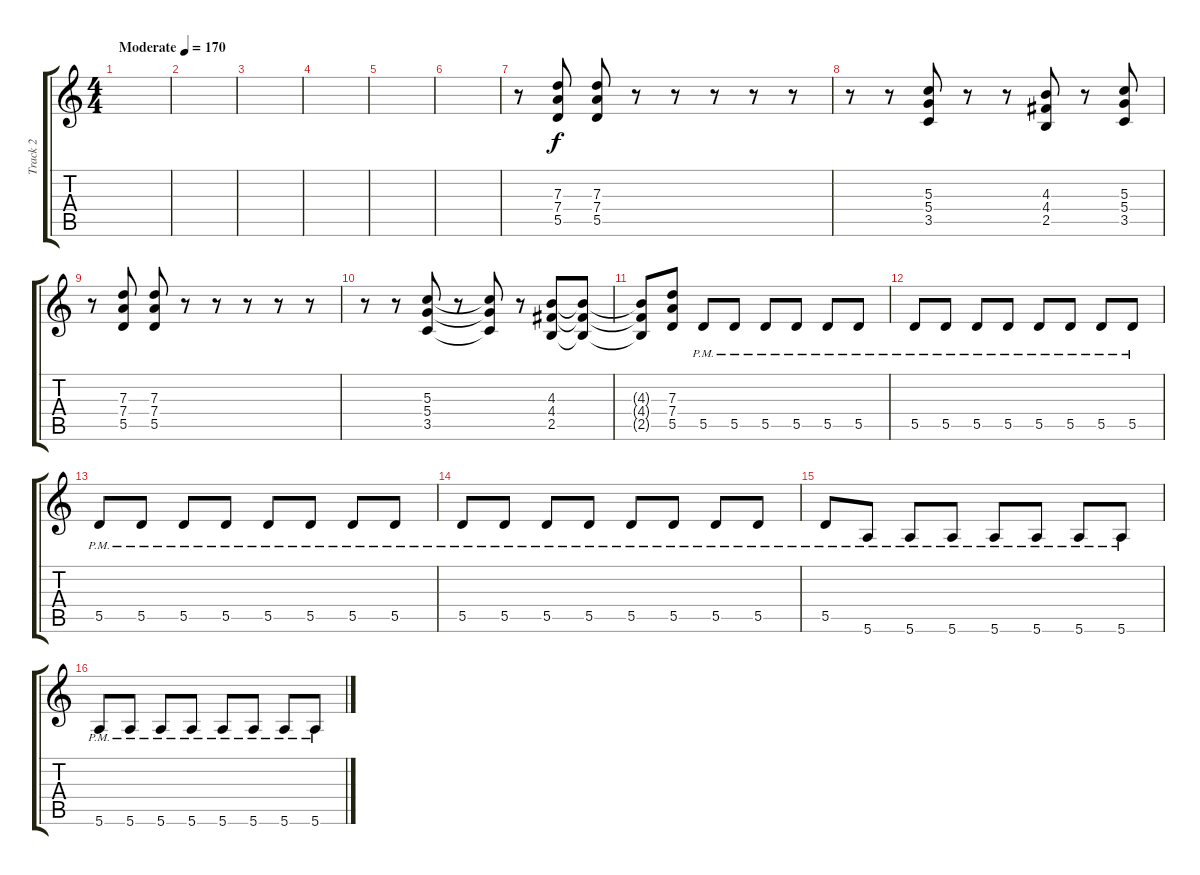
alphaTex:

\track ("Track 2" "Track 2") {instrument distortionguitar}
\staff {score tabs}
\tuning (E4 B3 G3 D3 A2 E2) {hide}
\ts (4 4)
\tempo (170 "Moderate")
\clef g2
\ks c
|
|
|
|
|
|
r.8 (7.3 7.4 5.5).8 (7.3 7.4 5.5).8 r.8 r.8 r.8 r.8 r.8 |
r.8 r.8 (5.3 5.4 3.5).8 r.8 r.8 (4.3 4.4 2.5).8 r.8 (5.3 5.4 3.5).8 |
r.8 (7.3 7.4 5.5).8 (7.3 7.4 5.5).8 r.8 r.8 r.8 r.8 r.8 |
r.8 r.8 (5.3 5.4 3.5).8 r.8 (5.3{t} 5.4{t} 3.5{t}).8 r.8 (4.3 4.4 2.5).8 (4.3{t} 4.4{t} 2.5{t}).8 |
(4.3{t} 4.4{t} 2.5{t}).8 (7.3 7.4 5.5).8 5.5{pm}.8 5.5{pm}.8 5.5{pm}.8 5.5{pm}.8 5.5{pm}.8 5.5{pm}.8 |
5.5{pm}.8 5.5{pm}.8 5.5{pm}.8 5.5{pm}.8 5.5{pm}.8 5.5{pm}.8 5.5{pm}.8 5.5{pm}.8 |
5.5{pm}.8 5.5{pm}.8 5.5{pm}.8 5.5{pm}.8 5.5{pm}.8 5.5{pm}.8 5.5{pm}.8 5.5{pm}.8 |
5.5{pm}.8 5.5{pm}.8 5.5{pm}.8 5.5{pm}.8 5.5{pm}.8 5.5{pm}.8 5.5{pm}.8 5.5{pm}.8 |
5.5{pm}.8 5.6{pm}.8 5.6{pm}.8 5.6{pm}.8 5.6{pm}.8 5.6{pm}.8 5.6{pm}.8 5.6{pm}.8 |
5.6{pm}.8 5.6{pm}.8 5.6{pm}.8 5.6{pm}.8 5.6{pm}.8 5.6{pm}.8 5.6{pm}.8 5.6{pm}.8
